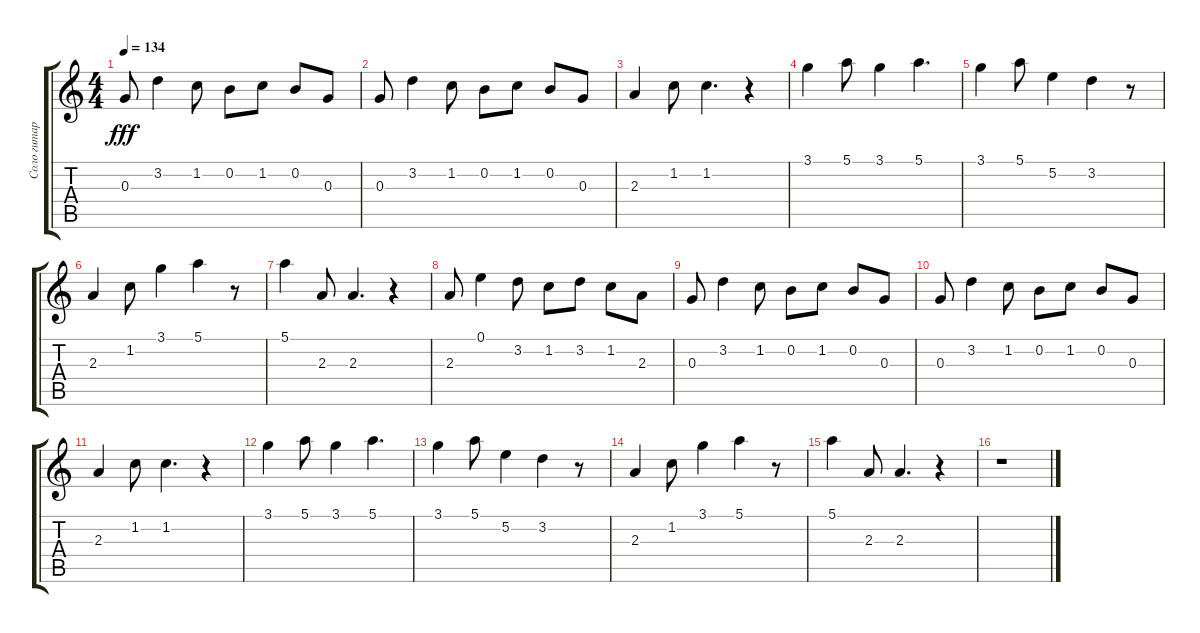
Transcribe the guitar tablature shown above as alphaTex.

\track ("Соло гитара" "Соло гитар") {instrument overdrivenguitar}
\staff {score tabs}
\tuning (E4 B3 G3 D3 A2 E2) {hide}
\ts (4 4)
\tempo 134
\clef g2
\ks c
0.3.8{dy fff} 3.2.4 1.2.8 0.2.8 1.2.8 0.2.8 0.3.8 |
0.3.8 3.2.4 1.2.8 0.2.8 1.2.8 0.2.8 0.3.8 |
2.3.4 1.2.8 1.2.4{d} r.4 |
3.1.4 5.1.8 3.1.4 5.1.4{d} |
3.1.4 5.1.8 5.2.4 3.2.4 r.8 |
2.3.4 1.2.8 3.1.4 5.1.4 r.8 |
5.1.4 2.3.8 2.3.4{d} r.4 |
2.3.8 0.1.4 3.2.8 1.2.8 3.2.8 1.2.8 2.3.8 |
0.3.8 3.2.4 1.2.8 0.2.8 1.2.8 0.2.8 0.3.8 |
0.3.8 3.2.4 1.2.8 0.2.8 1.2.8 0.2.8 0.3.8 |
2.3.4 1.2.8 1.2.4{d} r.4 |
3.1.4 5.1.8 3.1.4 5.1.4{d} |
3.1.4 5.1.8 5.2.4 3.2.4 r.8 |
2.3.4 1.2.8 3.1.4 5.1.4 r.8 |
5.1.4 2.3.8 2.3.4{d} r.4 |
r.1
